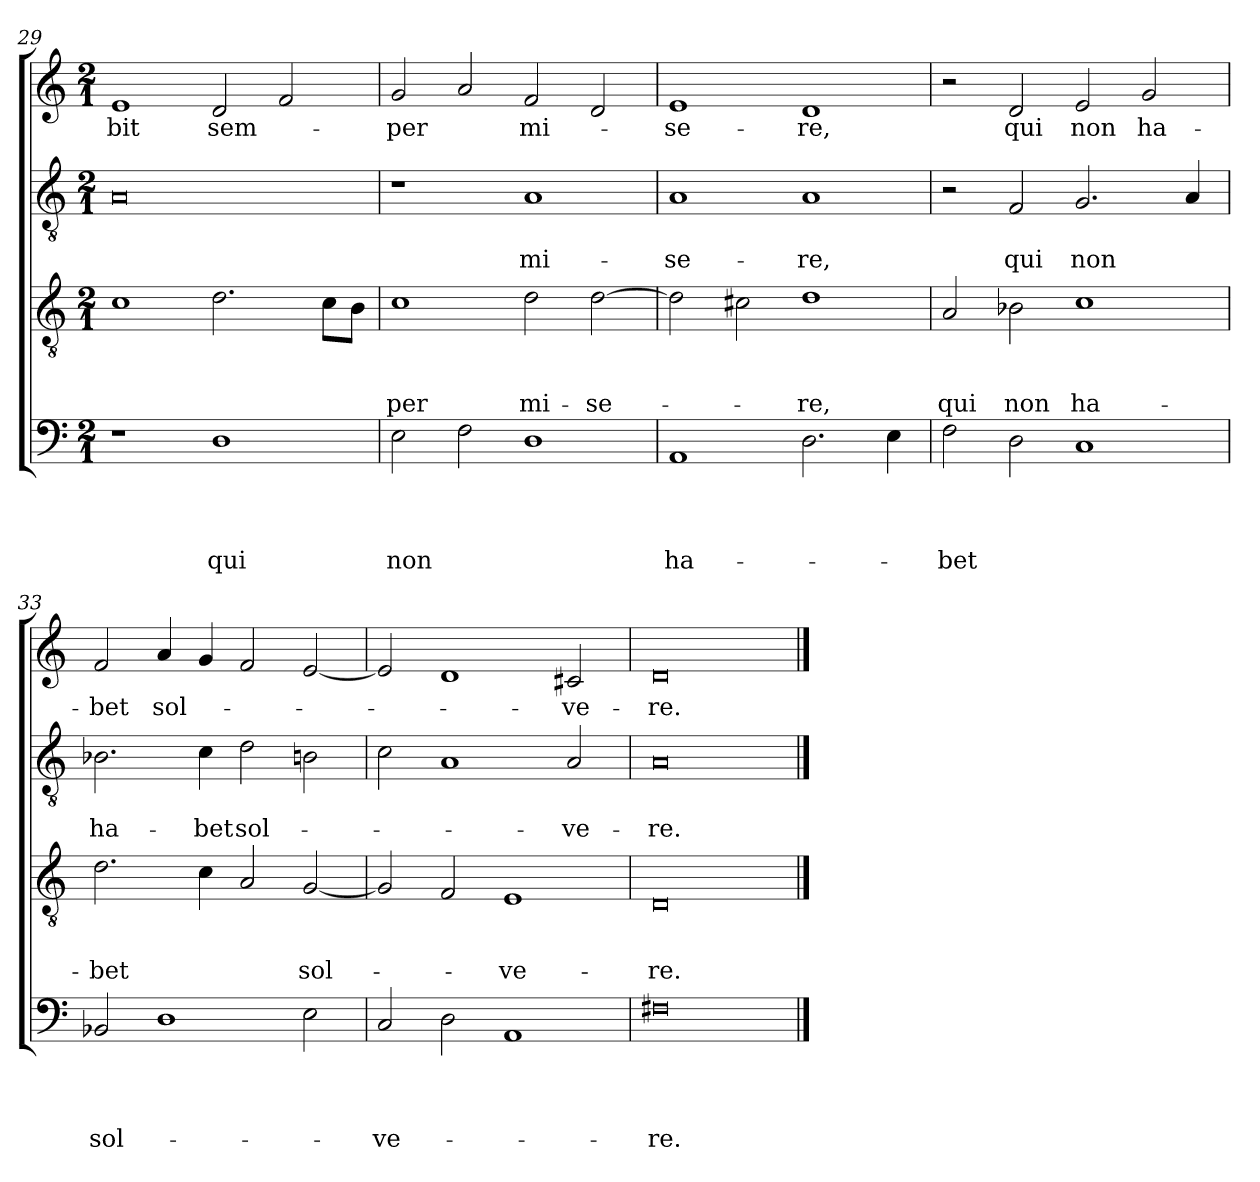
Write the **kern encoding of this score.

**kern	**text	**text	**text	**text	**kern	**text	**text	**text	**kern	**text	**text	**kern	**text
*part4	*part4	*part4	*part4	*part4	*part3	*part3	*part3	*part3	*part2	*part2	*part2	*part1	*part1
*staff4	*staff4	*staff4	*staff4	*staff4	*staff3	*staff3	*staff3	*staff3	*staff2	*staff2	*staff2	*staff1	*staff1
*clefF4	*	*	*	*	*clefGv2	*	*	*	*clefGv2	*	*	*clefG2	*
*k[]	*	*	*	*	*k[]	*	*	*	*k[]	*	*	*k[]	*
*C:	*	*	*	*	*C:	*	*	*	*C:	*	*	*C:	*
*M2/1	*	*	*	*	*M2/1	*	*	*	*M2/1	*	*	*M2/1	*
=29	=29	=29	=29	=29	=29	=29	=29	=29	=29	=29	=29	=29	=29
!	!	!	!	!	!	!	!	!	!	!	!	!	!LO:LY:b
1r	.	.	.	.	1c	.	.	.	0A	.	.	1e	-bit
!	!	!	!	!LO:LY:b	!	!	!	!	!	!	!	!	!LO:LY:b
1D	.	.	.	qui	2.d\	.	.	.	.	.	.	2d/	sem-
.	.	.	.	.	.	.	.	.	.	.	.	2f/	.
.	.	.	.	.	8c\L	.	.	.	.	.	.	.	.
.	.	.	.	.	8B\J	.	.	.	.	.	.	.	.
!!LO:LB:g=z
=30	=30	=30	=30	=30	=30	=30	=30	=30	=30	=30	=30	=30	=30
!	!	!	!	!LO:LY:b	!	!	!	!LO:LY:b	!	!	!	!	!LO:LY:b
2E\	.	.	.	non	1c	.	.	-per	1r	.	.	2g/	-per
2F\	.	.	.	.	.	.	.	.	.	.	.	2a/	.
!	!	!	!	!	!	!	!	!LO:LY:b	!	!	!LO:LY:b	!	!LO:LY:b
1D	.	.	.	.	2d\	.	.	mi-	1A	.	mi-	2f/	mi-
!	!	!	!	!	!	!	!	!LO:LY:b	!	!	!	!	!
.	.	.	.	.	[2d\	.	.	-se-	.	.	.	2d/	.
=31	=31	=31	=31	=31	=31	=31	=31	=31	=31	=31	=31	=31	=31
!	!	!	!	!LO:LY:b	!	!	!	!	!	!	!LO:LY:b	!	!LO:LY:b
1AA	.	.	.	ha-	2d\]	.	.	.	1A	.	-se-	1e	-se-
.	.	.	.	.	2c#\	.	.	.	.	.	.	.	.
!	!	!	!	!	!	!	!	!LO:LY:b	!	!	!LO:LY:b	!	!LO:LY:b
2.D\	.	.	.	.	1d	.	.	-re,	1A	.	-re,	1d	-re,
4E\	.	.	.	.	.	.	.	.	.	.	.	.	.
=32	=32	=32	=32	=32	=32	=32	=32	=32	=32	=32	=32	=32	=32
!	!	!	!	!LO:LY:b	!	!	!	!LO:LY:b	!	!	!	!	!
2F\	.	.	.	-bet	2A/	.	.	qui	2r	.	.	2r	.
!	!	!	!	!	!	!	!	!LO:LY:b	!	!	!LO:LY:b	!	!LO:LY:b
2D\	.	.	.	.	2B-\	.	.	non	2F/	.	qui	2d/	qui
!	!	!	!	!	!	!	!	!LO:LY:b	!	!	!LO:LY:b	!	!LO:LY:b
1C	.	.	.	.	1c	.	.	ha-	2.G/	.	non	2e/	non
!	!	!	!	!	!	!	!	!	!	!	!	!	!LO:LY:b
.	.	.	.	.	.	.	.	.	.	.	.	2g/	ha-
.	.	.	.	.	.	.	.	.	4A/	.	.	.	.
=33	=33	=33	=33	=33	=33	=33	=33	=33	=33	=33	=33	=33	=33
!	!	!	!	!LO:LY:b	!	!	!	!LO:LY:b	!	!	!LO:LY:b	!	!LO:LY:b
2BB-/	.	.	.	sol-	2.d\	.	.	-bet	2.B-\	.	ha-	2f/	-bet
!	!	!	!	!	!	!	!	!	!	!	!	!	!LO:LY:b
1D	.	.	.	.	.	.	.	.	.	.	.	4a/	sol-
!	!	!	!	!	!	!	!	!	!	!	!LO:LY:b	!	!
.	.	.	.	.	4c\	.	.	.	4c\	.	-bet	4g/	.
!	!	!	!	!	!	!	!	!	!	!	!LO:LY:b	!	!
.	.	.	.	.	2A/	.	.	.	2d\	.	sol-	2f/	.
!	!	!	!	!	!	!	!	!LO:LY:b	!	!	!	!	!
2E\	.	.	.	.	[2G/	.	.	sol-	2B\	.	.	[2e/	.
=34	=34	=34	=34	=34	=34	=34	=34	=34	=34	=34	=34	=34	=34
!	!	!	!	!LO:LY:b	!	!	!	!	!	!	!	!	!
2C/	.	.	.	-ve-	2G/]	.	.	.	2c\	.	.	2e/]	.
2D\	.	.	.	.	2F/	.	.	.	1A	.	.	1d	.
!	!	!	!	!	!	!	!	!LO:LY:b	!	!	!	!	!
1AA	.	.	.	.	1E	.	.	-ve-	.	.	.	.	.
!	!	!	!	!	!	!	!	!	!	!	!LO:LY:b	!	!LO:LY:b
.	.	.	.	.	.	.	.	.	2A/	.	-ve-	2c#/	-ve-
=35	=35	=35	=35	=35	=35	=35	=35	=35	=35	=35	=35	=35	=35
!	!	!	!	!LO:LY:b	!	!	!	!LO:LY:b	!	!	!LO:LY:b	!	!LO:LY:b
0F#	.	.	.	-re.	0D	.	.	-re.	0A	.	-re.	0d	-re.
==	==	==	==	==	==	==	==	==	==	==	==	==	==
*-	*-	*-	*-	*-	*-	*-	*-	*-	*-	*-	*-	*-	*-
